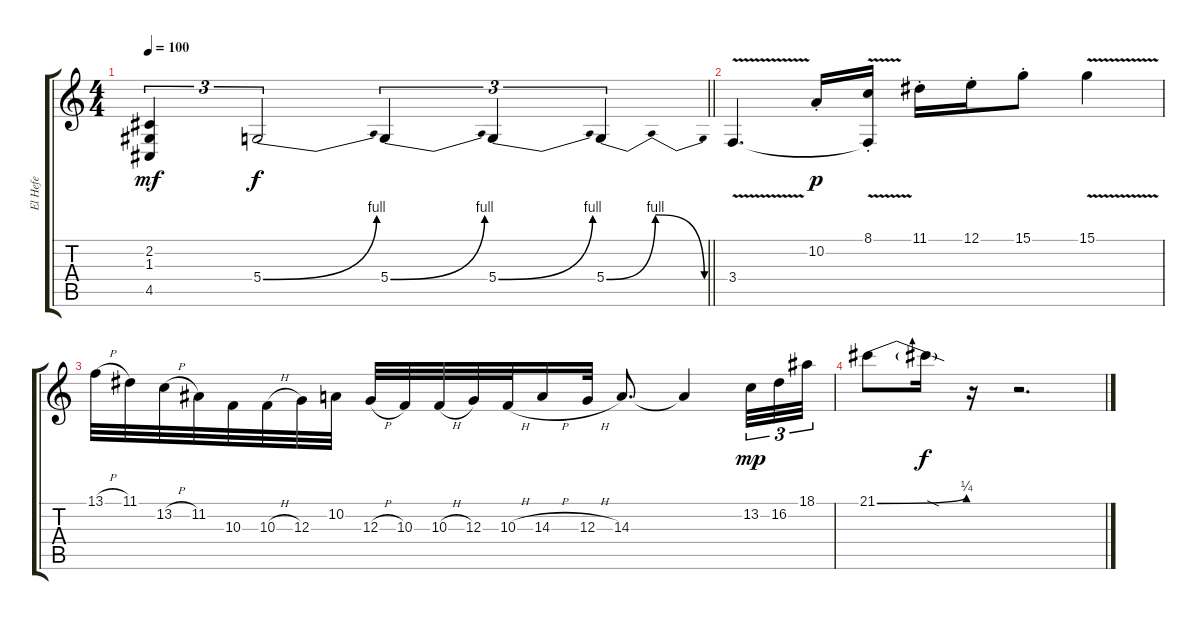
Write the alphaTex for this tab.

\track ("El Hefe" "El Hefe") {instrument tuba}
\staff {score tabs}
\tuning (E4 B3 G3 D3 A2 E2) {hide}
\ts (4 4)
\tempo 100
\clef g2
\barLineRight lightlight
\ks c
(2.2{t} 1.3{t} 4.5{t}).4{tu (3 2) dy mf} 5.4{be (bend 0 0 60 4)}.2{tu (3 2) dy f} 5.4{be (bend 0 0 60 4)}.4{tu (3 2)} 5.4{be (bend 0 0 60 4)}.4{tu (3 2)} 5.4{be (bendrelease 0 0 15 4 45 4 60 0)}.4{tu (3 2)} |
3.4{v}.4{d} 10.2{st}.16{dy p} (8.1{st} 3.4{t}).16 11.1{st}.16 12.1{st}.16 15.1{st}.8 15.1{v}.4 |
13.1{h}.32 11.1.32 13.2{h}.32 11.2.32 10.3.32 10.3{h}.32 12.3.32 10.2.32 12.3{h}.32 10.3.32 10.3{h}.32 12.3.32 10.3{h}.32 14.3{h}.16 12.3{h}.32 14.3.8{d} 14.3{t}.4 13.2.32{tu (3 2) dy mp} 16.2.32{tu (3 2)} 18.1.32{tu (3 2)} |
21.1{be (bend 0 0 60 1)}.8 21.1{sod t}.16{dy f} r.16{volume 0} r.2{d}
